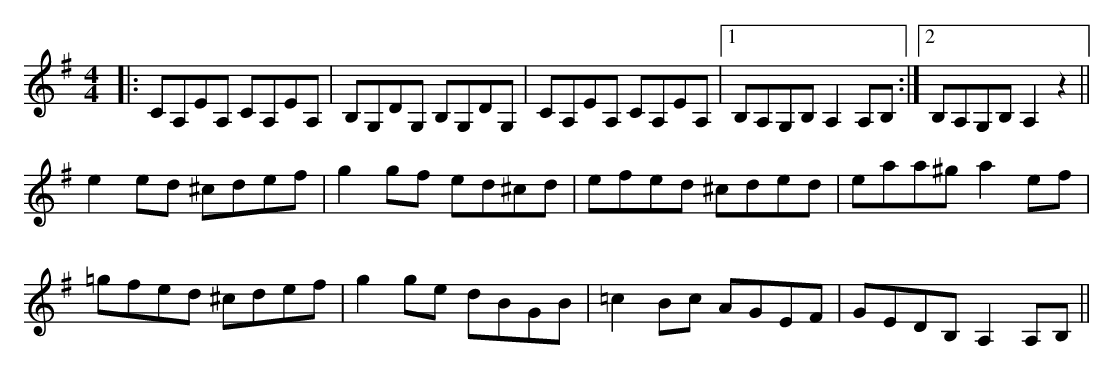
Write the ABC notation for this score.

X:1
M:4/4
K:Ador
|:CA,EA, CA,EA,|B,G,DG, B,G,DG,|CA,EA, CA,EA,|1 B,A,G,B, A,2A,B,:|2 B,A,G,B, A,2z2||
e2ed ^cdef|g2gf ed^cd|efed ^cded|eaa^g a2ef|
=gfed ^cdef|g2ge dBGB|=c2Bc AGEF|GEDB, A,2A,B,||
